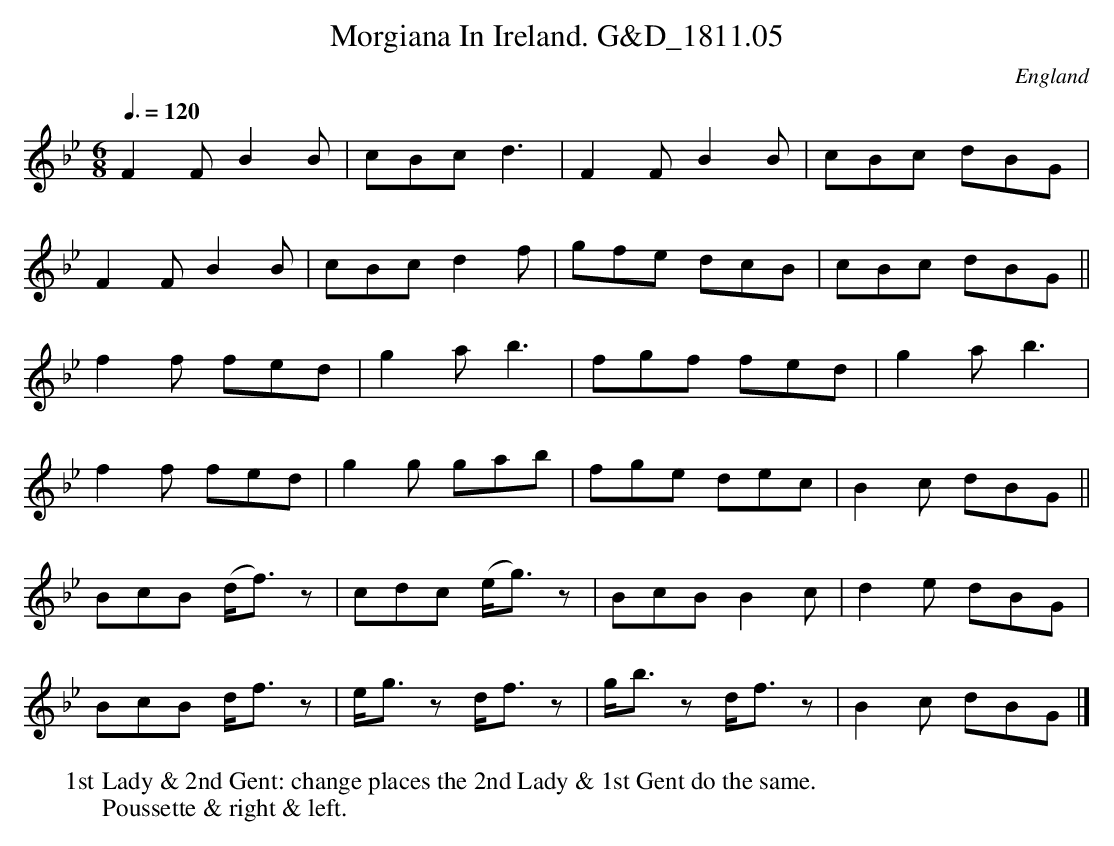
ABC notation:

X:1
T:Morgiana In Ireland. G&D_1811.05
M:6/8
L:1/8
Q:3/8=120
O:England
W:1st Lady & 2nd Gent: change places the 2nd Lady & 1st Gent do the same.
W:Poussette & right & left.
K:Bb
F2FB2B|cBcd3|F2FB2B|cBc dBG|
F2FB2B|cBcd2f|gfe dcB|cBc dBG||
f2f fed|g2ab3|fgf fed|g2ab3|
f2f fed|g2g gab|fge dec|B2c dBG||
BcB (d<f) z|cdc (e<g)z|BcB B2c|d2e dBG|
BcB d<f z|e<gz d<fz|g<bz d<fz|B2c dBG|]
